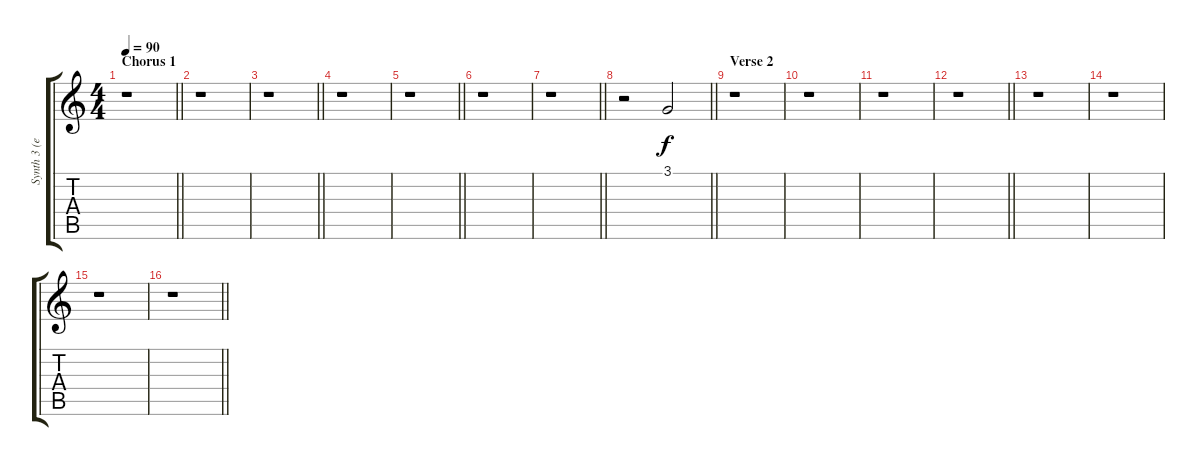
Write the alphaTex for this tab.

\track ("Synth 3 (effects)" "Synth 3 (e") {instrument seashore}
\staff {score tabs}
\tuning (E4 B3 G3 D3 A2 E2) {hide}
\ts (4 4)
\section ("" "Chorus 1")
\tempo 90
\clef g2
\barLineRight lightlight
\ks c
r.1{dy f} |
r.1 |
\barLineRight lightlight
r.1 |
r.1 |
\barLineRight lightlight
r.1 |
r.1 |
\barLineRight lightlight
r.1 |
\barLineRight lightlight
r.2 3.1.2 |
\section ("" "Verse 2")
r.1 |
r.1 |
r.1 |
\barLineRight lightlight
r.1 |
r.1 |
r.1 |
r.1 |
\barLineRight lightlight
r.1
